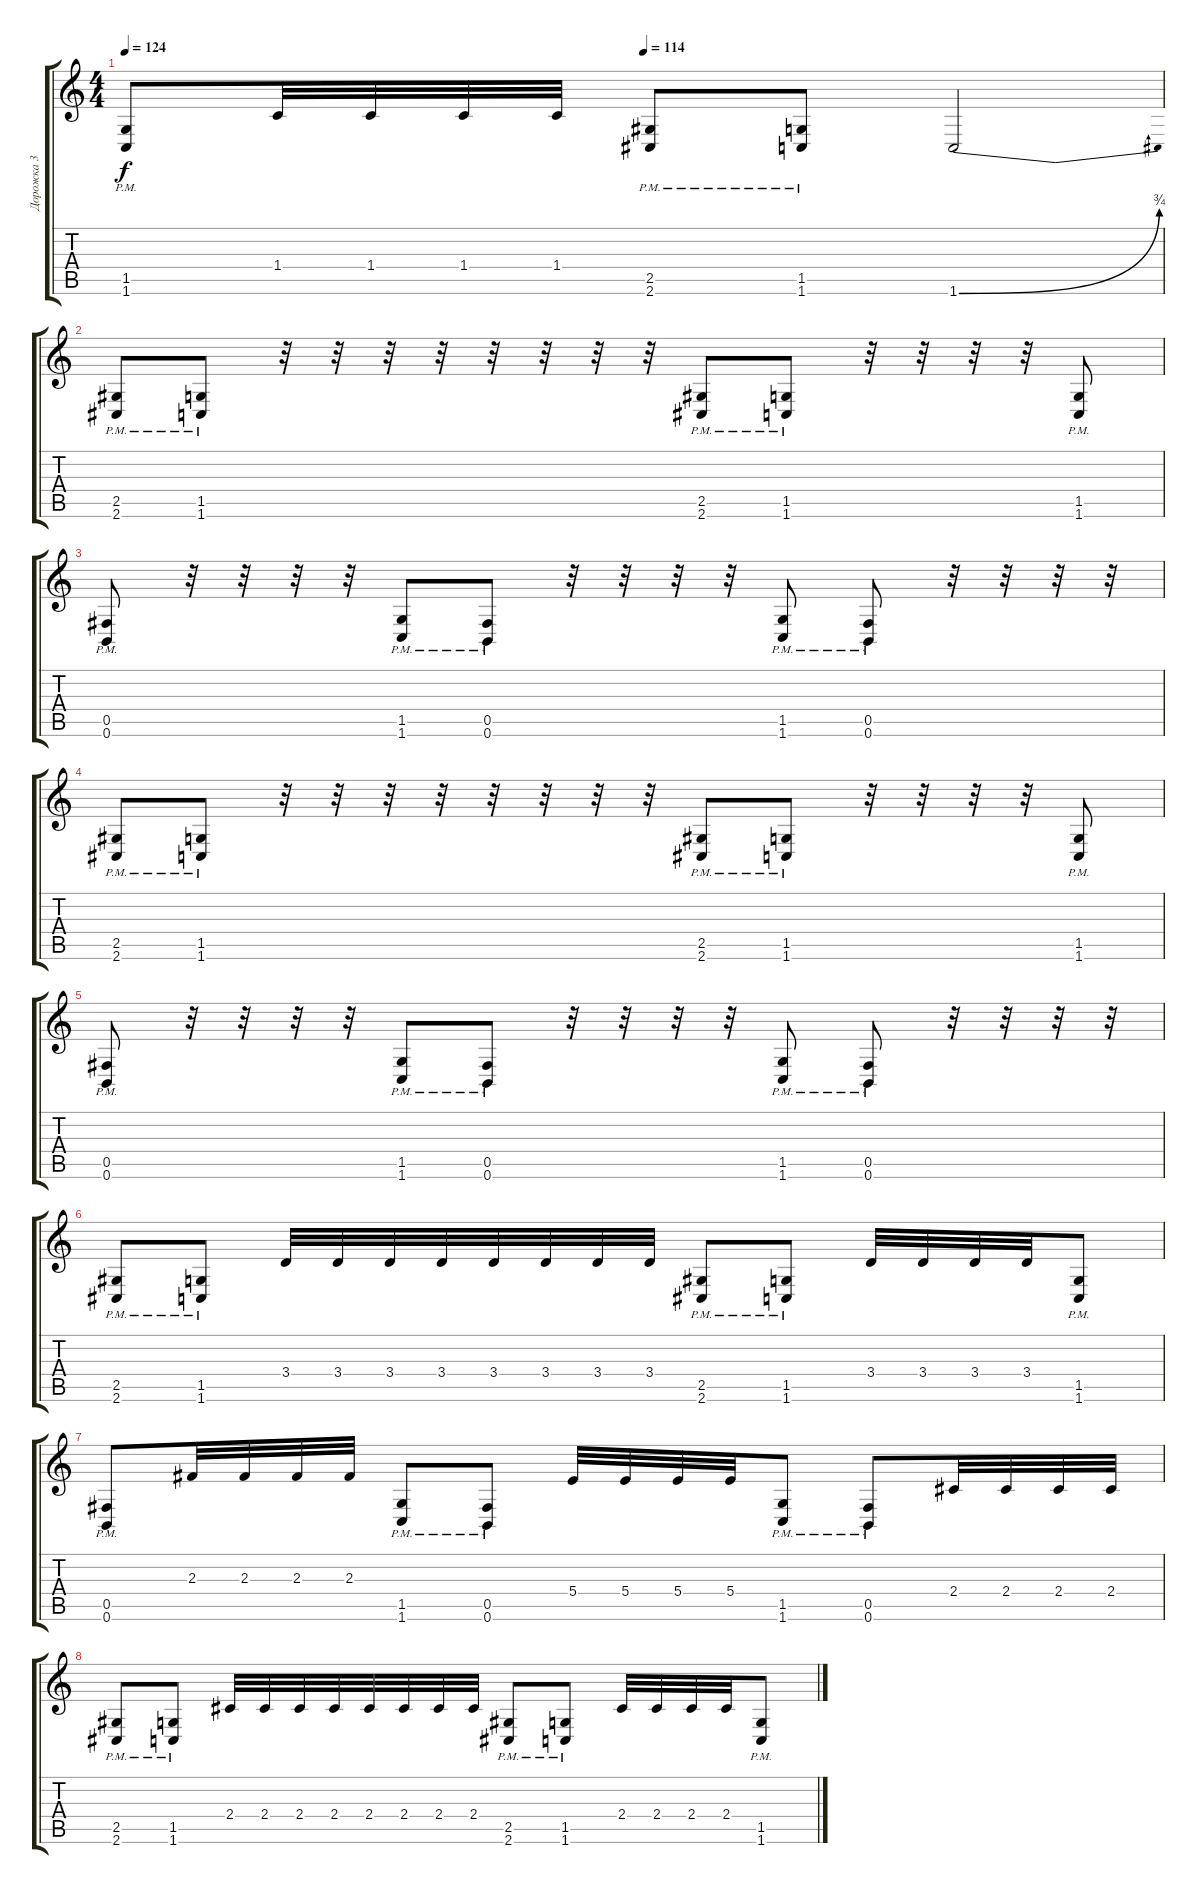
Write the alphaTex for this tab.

\track ("Дорожка 3" "Дорожка 3") {instrument distortionguitar}
\staff {score tabs}
\tuning (Db4 Ab3 E3 B2 Gb2 B1) {hide}
\ts (4 4)
\tempo 124
\tempo (114 0.5)
\clef g2
\ks c
(1.5{pm} 1.6).8{dy f} 1.4.32 1.4.32 1.4.32 1.4.32 (2.5{pm} 2.6).8 (1.5{pm} 1.6).8 1.6{be (bend 0 0 60 3)}.2 |
(2.5{pm} 2.6).8 (1.5{pm} 1.6).8 r.32 r.32 r.32 r.32 r.32 r.32 r.32 r.32 (2.5{pm} 2.6).8 (1.5{pm} 1.6).8 r.32 r.32 r.32 r.32 (1.5{pm} 1.6).8 |
(0.5{pm} 0.6).8 r.32 r.32 r.32 r.32 (1.5{pm} 1.6).8 (0.5{pm} 0.6).8 r.32 r.32 r.32 r.32 (1.5{pm} 1.6).8 (0.5{pm} 0.6).8 r.32 r.32 r.32 r.32 |
(2.5{pm} 2.6).8 (1.5{pm} 1.6).8 r.32 r.32 r.32 r.32 r.32 r.32 r.32 r.32 (2.5{pm} 2.6).8 (1.5{pm} 1.6).8 r.32 r.32 r.32 r.32 (1.5{pm} 1.6).8 |
(0.5{pm} 0.6).8 r.32 r.32 r.32 r.32 (1.5{pm} 1.6).8 (0.5{pm} 0.6).8 r.32 r.32 r.32 r.32 (1.5{pm} 1.6).8 (0.5{pm} 0.6).8 r.32 r.32 r.32 r.32 |
(2.5{pm} 2.6).8 (1.5{pm} 1.6).8 3.4.32 3.4.32 3.4.32 3.4.32 3.4.32 3.4.32 3.4.32 3.4.32 (2.5{pm} 2.6).8 (1.5{pm} 1.6).8 3.4.32 3.4.32 3.4.32 3.4.32 (1.5{pm} 1.6).8 |
(0.5{pm} 0.6).8 2.3.32 2.3.32 2.3.32 2.3.32 (1.5{pm} 1.6).8 (0.5{pm} 0.6).8 5.4.32 5.4.32 5.4.32 5.4.32 (1.5{pm} 1.6).8 (0.5{pm} 0.6).8 2.4.32 2.4.32 2.4.32 2.4.32 |
(2.5{pm} 2.6).8 (1.5{pm} 1.6).8 2.4.32 2.4.32 2.4.32 2.4.32 2.4.32 2.4.32 2.4.32 2.4.32 (2.5{pm} 2.6).8 (1.5{pm} 1.6).8 2.4.32 2.4.32 2.4.32 2.4.32 (1.5{pm} 1.6).8
